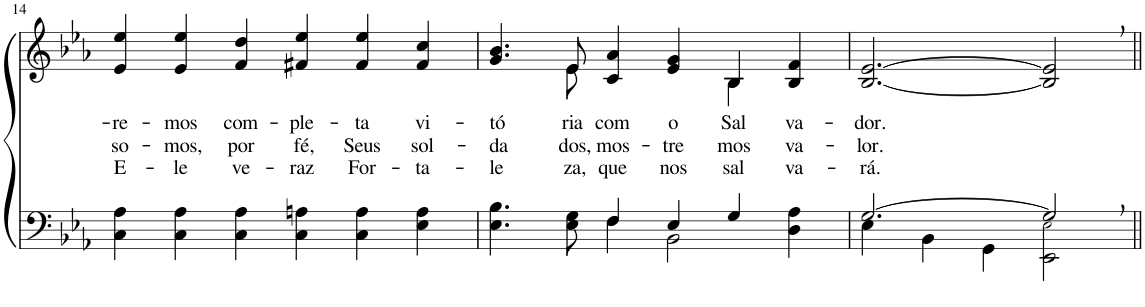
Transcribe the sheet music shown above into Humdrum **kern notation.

**kern	**kern	**text	**text	**text
*part2	*part1	*part1	*part1	*part1
*staff2	*staff1	*staff1	*staff1	*staff1
*I"Parte III e IV	*I"Parte I e II	*	*	*
!!LO:PB:g=z
*clefF4	*clefG2	*	*	*
*k[b-e-a-]	*k[b-e-a-]	*	*	*
*M6/4	*M6/4	*	*	*
=14	=14	=14	=14	=14
!	!	!LO:LY:b	!LO:LY:b	!LO:LY:b
4C\ 4A-\	4e-/ 4ee-/	-re-	so-	E-
!	!	!LO:LY:b	!LO:LY:b	!LO:LY:b
4C\ 4A-\	4e-/ 4ee-/	-mos	-mos,	-le
!	!	!LO:LY:b	!LO:LY:b	!LO:LY:b
4C\ 4A-\	4f/ 4dd/	com-	por	ve-
!	!	!LO:LY:b	!LO:LY:b	!LO:LY:b
4C\ 4An\	4f#X/ 4ee-/	-ple-	fé,	-raz
!	!	!LO:LY:b	!LO:LY:b	!LO:LY:b
4C\ 4A\	4f#/ 4ee-/	-ta	Seus	For-
!	!	!LO:LY:b	!LO:LY:b	!LO:LY:b
4E-\ 4A\	4f#/ 4cc/	vi-	sol-	-ta-
=15	=15	=15	=15	=15
*^	*	*	*	*
!	!	!	!LO:LY:b	!LO:LY:b	!LO:LY:b
*	*	*^	*	*	*
2ryy	4.E-\ 4.B-\	4.g/ 4.b-/	4.ryy	-tó-	-da-	-le-
!	!	!	!	!LO:LY:b	!LO:LY:b	!LO:LY:b
.	8E-\ 8G\	8e-/	8e-\	-ria	-dos,	-za,
!	!	!	!	!LO:LY:b	!LO:LY:b	!LO:LY:b
4F/	4F\	4c/ 4a-/	2ryy	com	mos-	que
!	!	!	!	!LO:LY:b	!LO:LY:b	!LO:LY:b
4E-/	2BB-\	4e-/ 4g/	.	o	-tre-	nos
!	!	!	!	!LO:LY:b	!LO:LY:b	!LO:LY:b
4G/	.	4B-/	4B-\	Sal-	-mos	sal-
!	!	!	!	!LO:LY:b	!LO:LY:b	!LO:LY:b
4ryy	4D\ 4A-\	4B-/ 4f/	4ryy	-va-	va-	-va-
=16	=16	=16	=16	=16	=16	=16
!	!	!	!	!LO:LY:b	!LO:LY:b	!LO:LY:b
*	*	*v	*v	*	*	*
[2.G/	4E-\	[2.B-/ [2.e-/	-dor.	-lor.	-rá.
.	4BB-\	.	.	.	.
.	4GG\	.	.	.	.
2G,/]	2EE-\ 2E-!\	2B-/], 2e-/],	.	.	.
*v	*v	*	*	*	*
=||	=||	=||	=||	=||
*-	*-	*-	*-	*-
